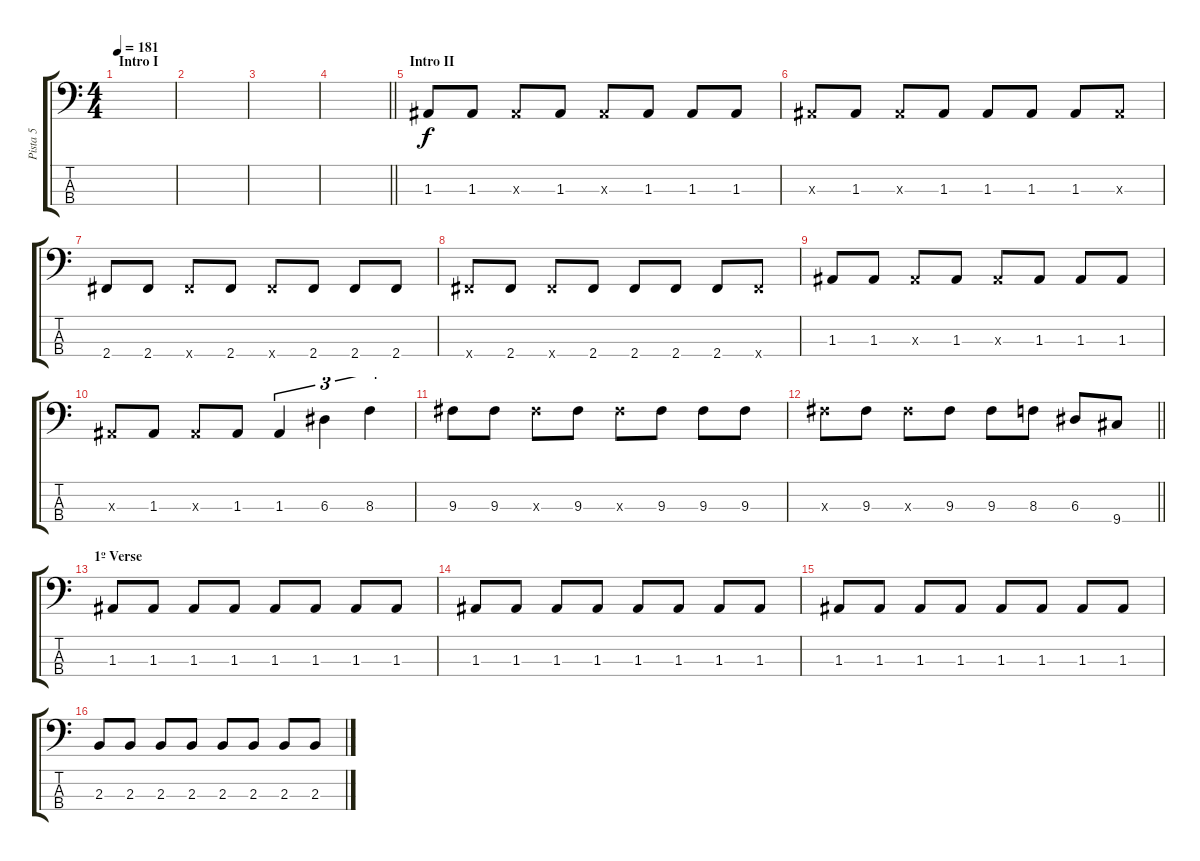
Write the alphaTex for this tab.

\track ("Pista 5" "Pista 5") {instrument electricbassfinger}
\staff {score tabs}
\tuning (G2 D2 A1 E1) {hide}
\ts (4 4)
\section ("" "Intro I")
\tempo 181
\clef f4
\ks c
|
|
|
\barLineRight lightlight
|
\section ("" "Intro II")
1.3.8 1.3.8 1.3{x}.8 1.3.8 1.3{x}.8 1.3.8 1.3.8 1.3.8 |
1.3{x}.8 1.3.8 1.3{x}.8 1.3.8 1.3.8 1.3.8 1.3.8 1.3{x}.8 |
2.4.8 2.4.8 2.4{x}.8 2.4.8 2.4{x}.8 2.4.8 2.4.8 2.4.8 |
2.4{x}.8 2.4.8 2.4{x}.8 2.4.8 2.4.8 2.4.8 2.4.8 2.4{x}.8 |
1.3.8 1.3.8 1.3{x}.8 1.3.8 1.3{x}.8 1.3.8 1.3.8 1.3.8 |
1.3{x}.8 1.3.8 1.3{x}.8 1.3.8 1.3.4{tu (3 2)} 6.3.4{tu (3 2)} 8.3.4{tu (3 2)} |
9.3.8 9.3.8 9.3{x}.8 9.3.8 9.3{x}.8 9.3.8 9.3.8 9.3.8 |
\barLineRight lightlight
9.3{x}.8 9.3.8 9.3{x}.8 9.3.8 9.3.8 8.3.8 6.3.8 9.4.8 |
\section ("" "1º Verse")
1.3.8 1.3.8 1.3.8 1.3.8 1.3.8 1.3.8 1.3.8 1.3.8 |
1.3.8 1.3.8 1.3.8 1.3.8 1.3.8 1.3.8 1.3.8 1.3.8 |
1.3.8 1.3.8 1.3.8 1.3.8 1.3.8 1.3.8 1.3.8 1.3.8 |
2.3.8 2.3.8 2.3.8 2.3.8 2.3.8 2.3.8 2.3.8 2.3.8
